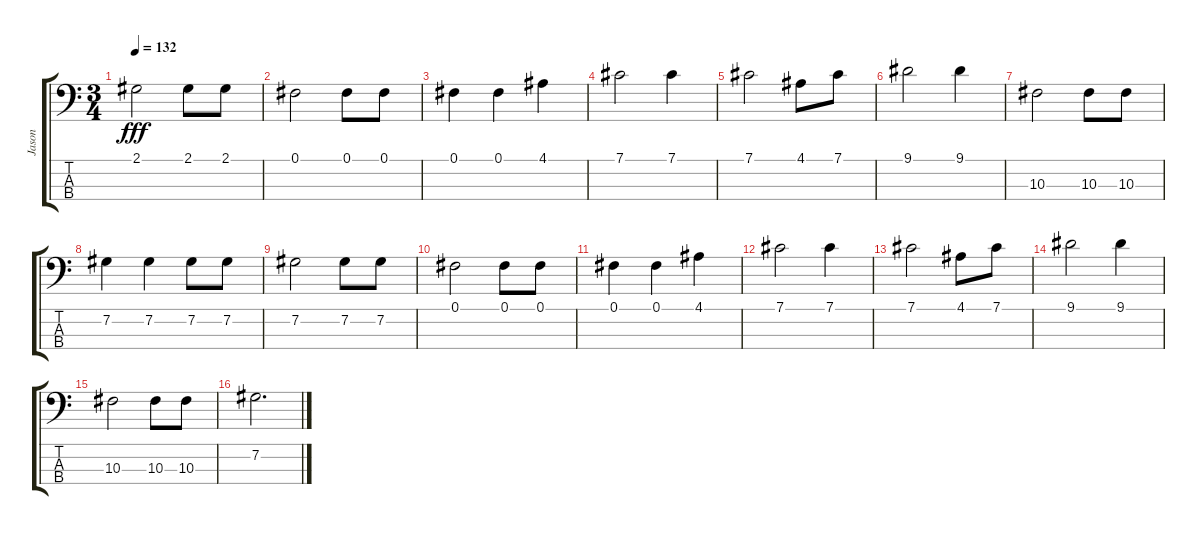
\track ("Jason" "Jason") {instrument electricbasspick}
\staff {score tabs}
\tuning (Gb2 Db2 Ab1 Eb1) {hide}
\ts (3 4)
\tempo 132
\clef f4
\ks c
2.1.2{dy fff} 2.1.8 2.1.8 |
0.1.2 0.1.8 0.1.8 |
0.1.4 0.1.4 4.1.4 |
7.1.2 7.1.4 |
7.1.2 4.1.8 7.1.8 |
9.1.2 9.1.4 |
10.3.2 10.3.8 10.3.8 |
7.2.4 7.2.4 7.2.8 7.2.8 |
7.2.2 7.2.8 7.2.8 |
0.1.2 0.1.8 0.1.8 |
0.1.4 0.1.4 4.1.4 |
7.1.2 7.1.4 |
7.1.2 4.1.8 7.1.8 |
9.1.2 9.1.4 |
10.3.2 10.3.8 10.3.8 |
7.2.2{d}
